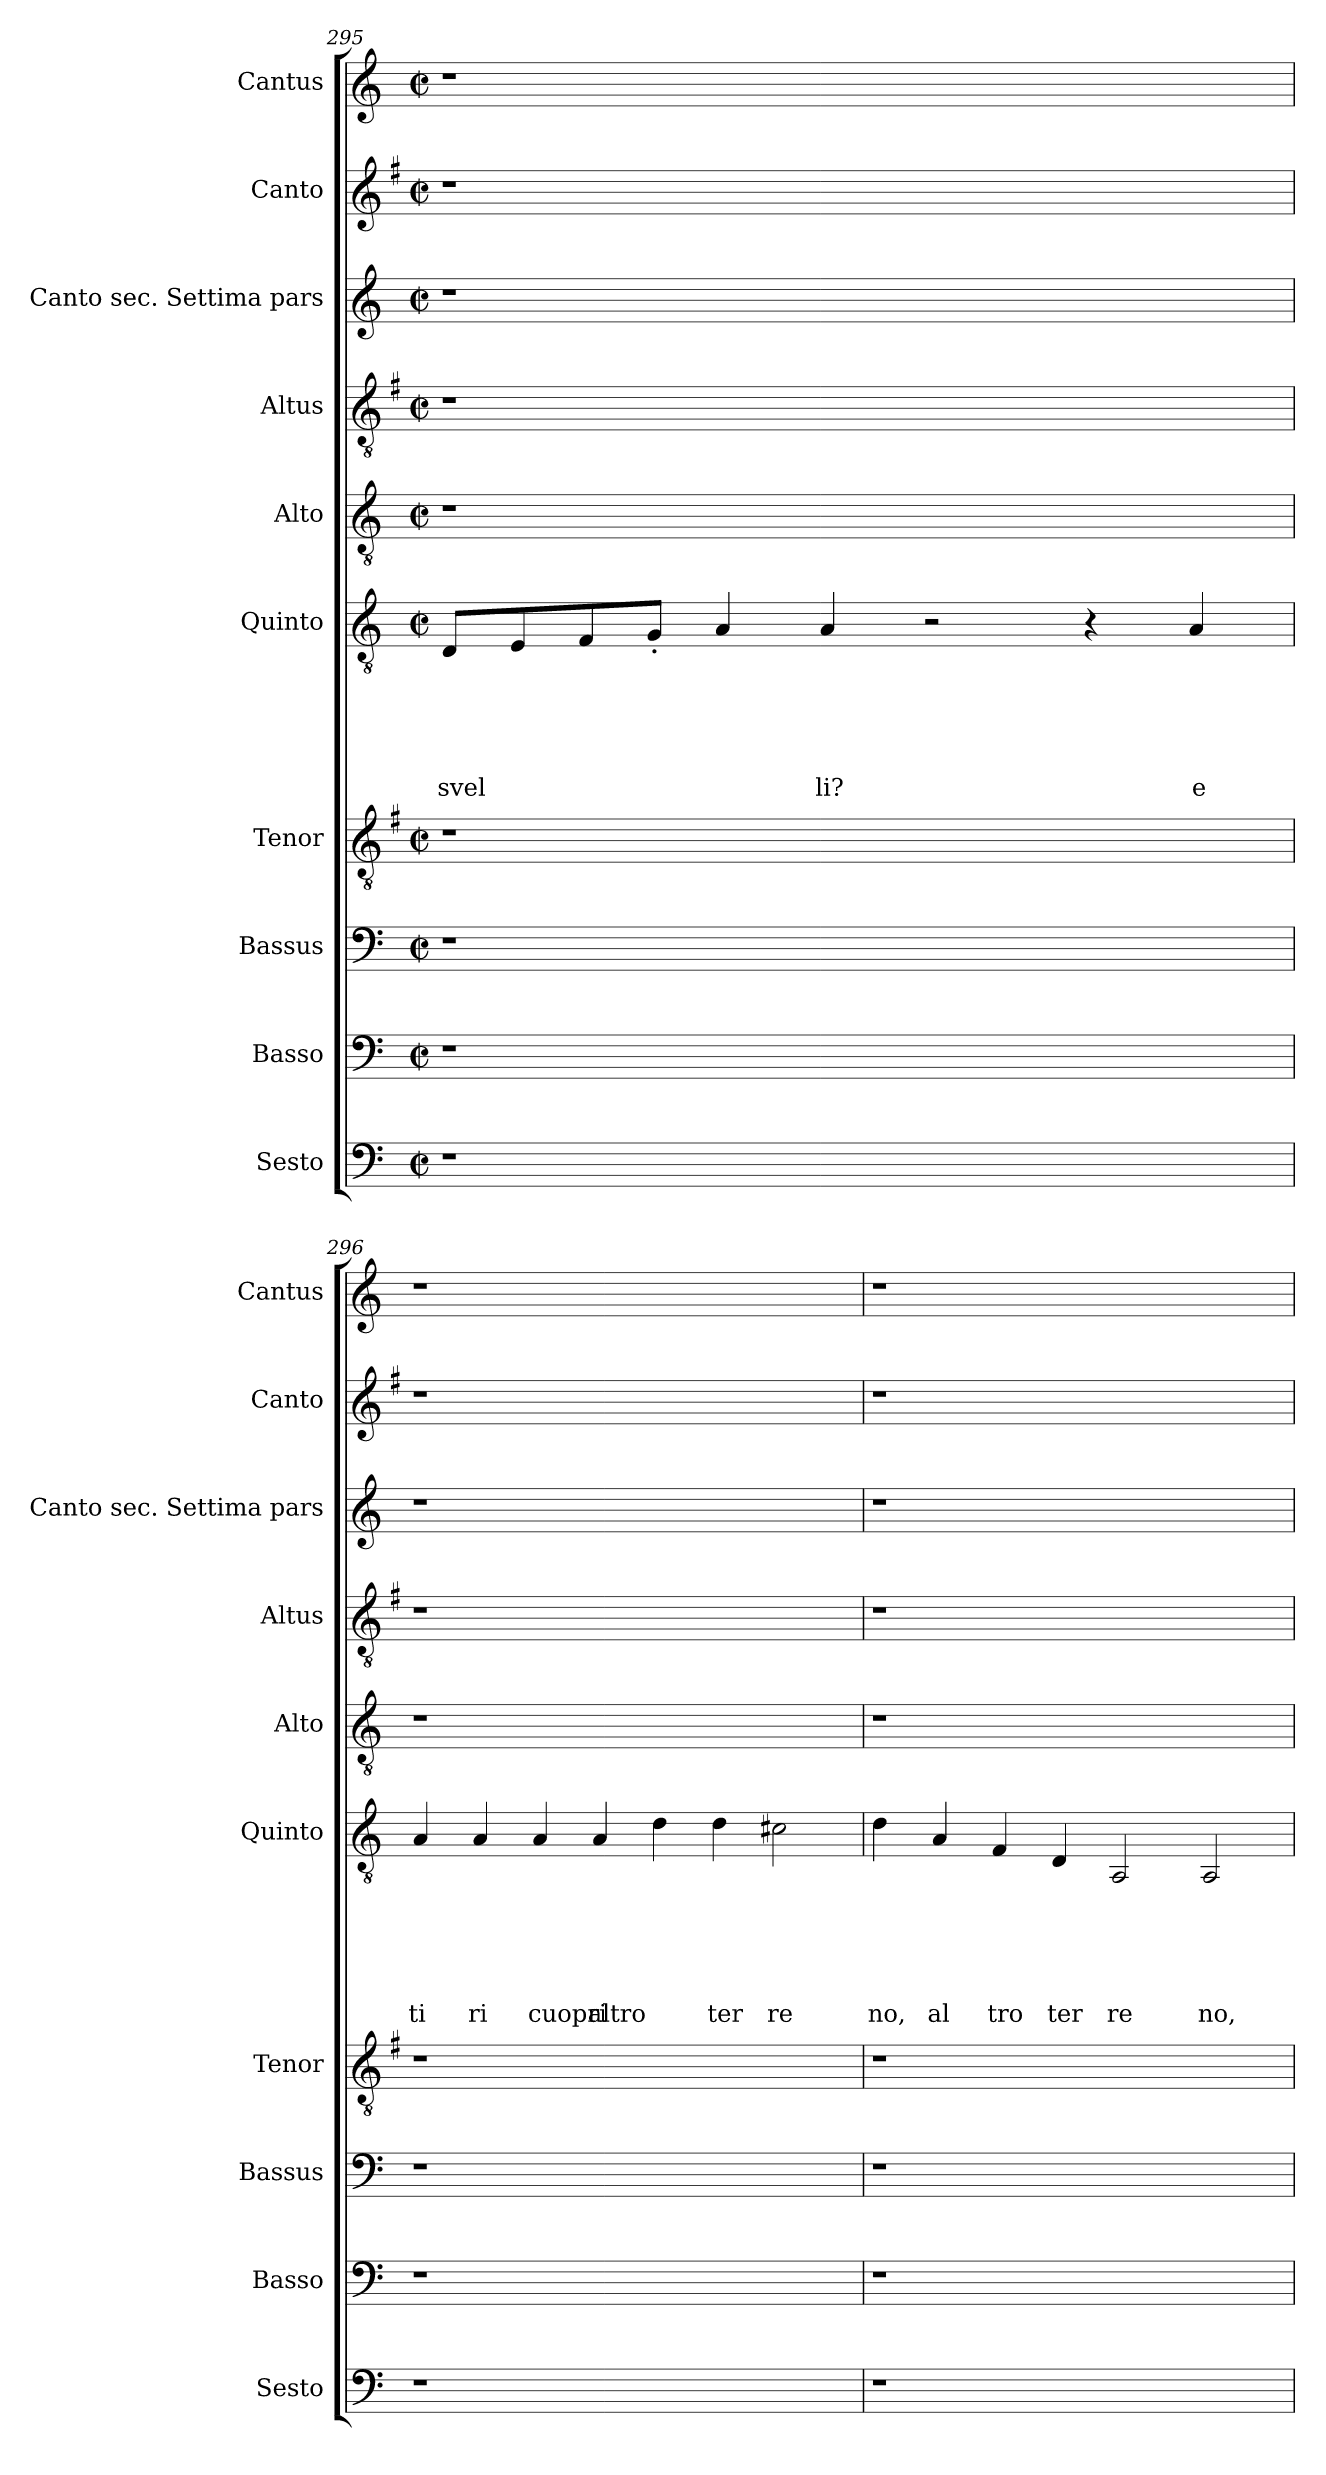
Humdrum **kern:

**kern	**kern	**kern	**kern	**kern	**text	**text	**text	**text	**text	**text	**kern	**kern	**kern	**kern	**kern
*part10	*part9	*part8	*part7	*part6	*part6	*part6	*part6	*part6	*part6	*part6	*part5	*part4	*part3	*part2	*part1
*staff10	*staff9	*staff8	*staff7	*staff6	*staff6	*staff6	*staff6	*staff6	*staff6	*staff6	*staff5	*staff4	*staff3	*staff2	*staff1
*I"Sesto	*I"Basso	*I"Bassus	*I"Tenor	*I"Quinto	*	*	*	*	*	*	*I"Alto	*I"Altus	*I"Canto sec. Settima pars	*I"Canto	*I"Cantus
*I'Sesto	*I'Basso	*I'Bassus	*I'Tenor	*I'Quinto	*	*	*	*	*	*	*I'Alto	*I'Altus	*I'Canto sec. Settima pars	*I'Canto	*I'Cantus
*clefF4	*clefF4	*clefF4	*clefGv2	*clefGv2	*	*	*	*	*	*	*clefGv2	*clefGv2	*clefG2	*clefG2	*clefG2
*k[]	*k[]	*k[]	*k[f#]	*k[]	*	*	*	*	*	*	*k[]	*k[f#]	*k[]	*k[f#]	*k[]
*C:	*C:	*C:	*G:	*C:	*	*	*	*	*	*	*C:	*G:	*C:	*G:	*C:
*M2/2	*M2/2	*M2/2	*M2/2	*M2/2	*	*	*	*	*	*	*M2/2	*M2/2	*M2/2	*M2/2	*M2/2
*met(c|)	*met(c|)	*met(c|)	*met(c|)	*met(c|)	*	*	*	*	*	*	*met(c|)	*met(c|)	*met(c|)	*met(c|)	*met(c|)
=295	=295	=295	=295	=295	=295	=295	=295	=295	=295	=295	=295	=295	=295	=295	=295
!	!	!	!	!	!	!	!	!	!	!LO:LY:b	!	!	!	!	!
1r	1r	1r	1r	8D/L	.	.	.	.	.	svel	1r	1r	1r	1r	1r
.	.	.	.	8E/	.	.	.	.	.	.	.	.	.	.	.
.	.	.	.	8F/	.	.	.	.	.	.	.	.	.	.	.
.	.	.	.	8G'</J	.	.	.	.	.	.	.	.	.	.	.
.	.	.	.	4A/	.	.	.	.	.	.	.	.	.	.	.
!	!	!	!	!	!	!	!	!	!	!LO:LY:b	!	!	!	!	!
.	.	.	.	4A/	.	.	.	.	.	li?	.	.	.	.	.
1ryy	1ryy	1ryy	1ryy	2r	.	.	.	.	.	.	1ryy	1ryy	1ryy	1ryy	1ryy
.	.	.	.	4r	.	.	.	.	.	.	.	.	.	.	.
!	!	!	!	!	!	!	!	!	!	!LO:LY:b	!	!	!	!	!
.	.	.	.	4A/	.	.	.	.	.	e	.	.	.	.	.
=296	=296	=296	=296	=296	=296	=296	=296	=296	=296	=296	=296	=296	=296	=296	=296
!	!	!	!	!	!	!	!	!	!	!LO:LY:b	!	!	!	!	!
1r	1r	1r	1r	4A/	.	.	.	.	.	ti	1r	1r	1r	1r	1r
!	!	!	!	!	!	!	!	!	!	!LO:LY:b	!	!	!	!	!
.	.	.	.	4A/	.	.	.	.	.	ri	.	.	.	.	.
!	!	!	!	!	!	!	!	!	!	!LO:LY:b	!	!	!	!	!
.	.	.	.	4A/	.	.	.	.	.	cuopri	.	.	.	.	.
!	!	!	!	!	!	!	!	!	!	!LO:LY:b	!	!	!	!	!
.	.	.	.	4A/	.	.	.	.	.	altro	.	.	.	.	.
1ryy	1ryy	1ryy	1ryy	4d\	.	.	.	.	.	.	1ryy	1ryy	1ryy	1ryy	1ryy
!	!	!	!	!	!	!	!	!	!	!LO:LY:b	!	!	!	!	!
.	.	.	.	4d\	.	.	.	.	.	ter	.	.	.	.	.
!	!	!	!	!	!	!	!	!	!	!LO:LY:b	!	!	!	!	!
.	.	.	.	2c#X\	.	.	.	.	.	re	.	.	.	.	.
=297	=297	=297	=297	=297	=297	=297	=297	=297	=297	=297	=297	=297	=297	=297	=297
!	!	!	!	!	!	!	!	!	!	!LO:LY:b	!	!	!	!	!
1r	1r	1r	1r	4d\	.	.	.	.	.	no,	1r	1r	1r	1r	1r
!	!	!	!	!	!	!	!	!	!	!LO:LY:b	!	!	!	!	!
.	.	.	.	4A/	.	.	.	.	.	al	.	.	.	.	.
!	!	!	!	!	!	!	!	!	!	!LO:LY:b	!	!	!	!	!
.	.	.	.	4F/	.	.	.	.	.	tro	.	.	.	.	.
!	!	!	!	!	!	!	!	!	!	!LO:LY:b	!	!	!	!	!
.	.	.	.	4D/	.	.	.	.	.	ter	.	.	.	.	.
!	!	!	!	!	!	!	!	!	!	!LO:LY:b	!	!	!	!	!
1ryy	1ryy	1ryy	1ryy	2AA/	.	.	.	.	.	re	1ryy	1ryy	1ryy	1ryy	1ryy
!	!	!	!	!	!	!	!	!	!	!LO:LY:b	!	!	!	!	!
.	.	.	.	2AA/	.	.	.	.	.	no,	.	.	.	.	.
=	=	=	=	=	=	=	=	=	=	=	=	=	=	=	=
*-	*-	*-	*-	*-	*-	*-	*-	*-	*-	*-	*-	*-	*-	*-	*-
